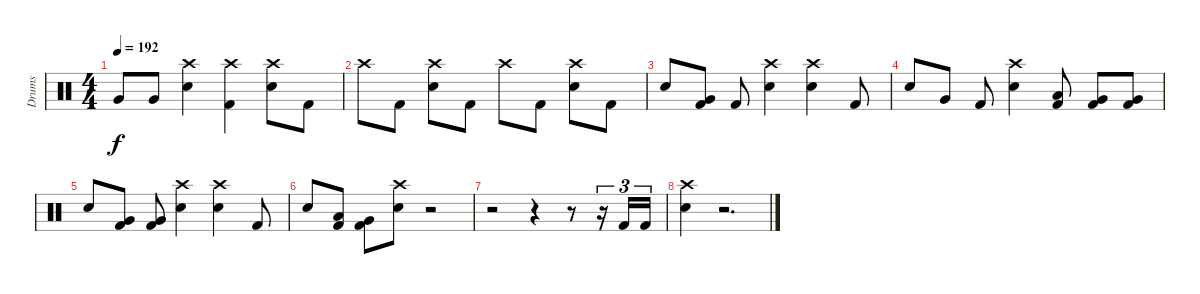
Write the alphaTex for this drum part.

\track ("Drums" "Drums") {instrument percussion}
\staff {score}
\articulation defaults
\ts (4 4)
\tempo 192
\clef neutral
\ks c "Very Low Tom (hit)".8{dy f} "Very Low Tom (hit)".8
("Crash high (hit)" "Electric Snare (hit)").4 ("Crash high (hit)" "Kick (hit) 2").4 ("Crash high (hit)" "Electric Snare (hit)").8 "Kick (hit) 2".8 |
"Crash high (hit)".8 "Kick (hit) 2".8 ("Crash high (hit)" "Electric Snare (hit)").8 "Kick (hit) 2".8 "Crash high (hit)".8 "Kick (hit) 2".8 ("Crash high (hit)" "Electric Snare (hit)").8 "Kick (hit) 2".8 |
"Electric Snare (hit)".8 ("Very Low Tom (hit)" "Kick (hit) 2").8 "Kick (hit) 2".8 ("Crash high (hit)" "Electric Snare (hit)").4 ("Crash high (hit)" "Electric Snare (hit)").4 "Kick (hit) 2".8 |
"Electric Snare (hit)".8 "Very Low Tom (hit)".8 "Kick (hit) 2".8 ("Crash high (hit)" "Electric Snare (hit)").4 ("Low Tom (hit)" "Kick (hit) 2").8 ("Very Low Tom (hit)" "Kick (hit) 2").8 ("Very Low Tom (hit)" "Kick (hit) 2").8 |
"Electric Snare (hit)".8 ("Very Low Tom (hit)" "Kick (hit) 2").8 ("Very Low Tom (hit)" "Kick (hit) 2").8 ("Crash high (hit)" "Electric Snare (hit)").4 ("Crash high (hit)" "Electric Snare (hit)").4 "Kick (hit) 2".8 |
"Electric Snare (hit)".8 ("Low Tom (hit)" "Kick (hit) 2").8 ("Very Low Tom (hit)" "Kick (hit) 2").8 ("Crash high (hit)" "Electric Snare (hit)").8 r.2 |
r.2 r.4 r.8 r.16{tu (3 2)} "Kick (hit) 2".16{tu (3 2)} "Kick (hit) 2".16{tu (3 2)} |
("Crash high (hit)" "Electric Snare (hit)").4 r.2{d}
